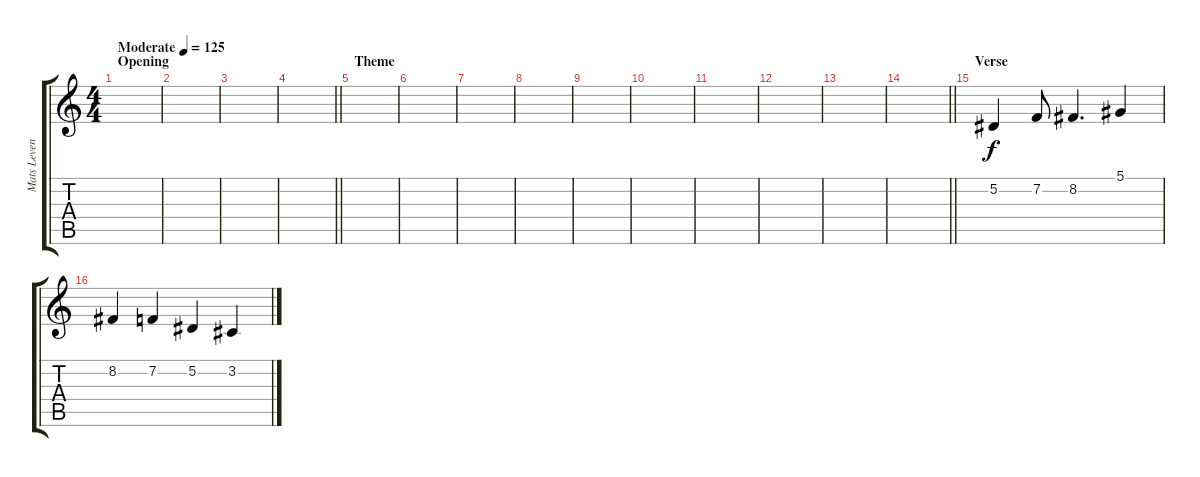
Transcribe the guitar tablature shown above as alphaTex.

\track ("Mats Leven" "Mats Leven") {instrument lead2sawtooth}
\staff {score tabs}
\tuning (Eb4 Bb3 Gb3 Db3 Ab2 Eb2) {hide}
\ts (4 4)
\section ("" "Opening")
\tempo (125 "Moderate")
\clef g2
\ks c
|
|
|
\barLineRight lightlight
|
\section ("" "Theme")
|
|
|
|
|
|
|
|
|
\barLineRight lightlight
|
\section ("" "Verse")
5.2.4 7.2.8 8.2.4{d} 5.1.4 |
8.2.4 7.2.4 5.2.4 3.2.4
